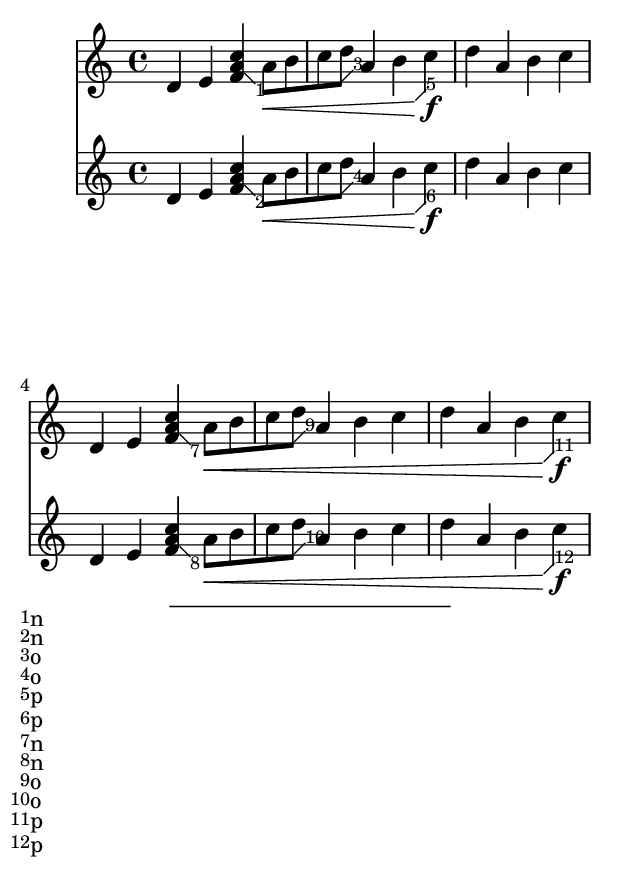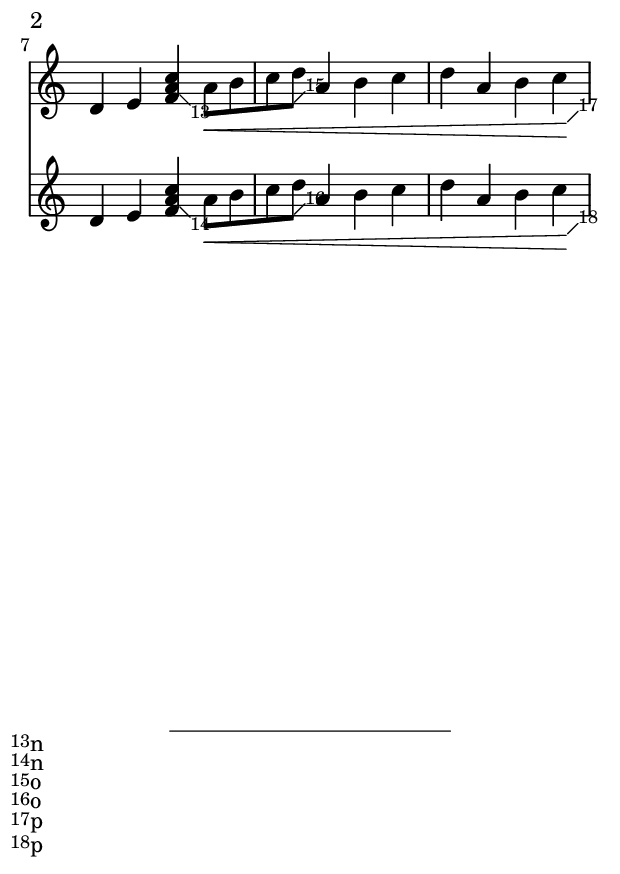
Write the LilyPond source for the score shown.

\version "2.19.21"
\header {
  texidoc = "This regtest makes sure that footnote numbers are laid out
in the correct vertical order.
"
}

#(define (make-footnote-numbering-assertion-function n)
  (lambda (x)
    (if (not (= n x))
      (ly:error (_ "Expecting number ~a, got ~a") n x))))

#(define (simultaneous-footnote-numbering-assertion-function x y)
  (lambda (grob)
    (let ((n (if (grob::has-interface (ly:grob-parent grob Y)
                                      'beam-interface)
                 x
                 y)))
      (lambda (x)
        (if (not (= n x))
          (ly:error (_ "Expecting number ~a, got ~a") n x))))))

\paper {
  reset-footnotes-on-new-page = ##f
}

#(set-default-paper-size "a6")
\book {
  \score {
    <<
      \new Staff \relative {
        d'4 e
        \once \override FootnoteItem.numbering-assertion-function =
          #(lambda (grob) (make-footnote-numbering-assertion-function 0))
        < f \footnote #'(1 . -1) \markup { n } a c >
        \once \override FootnoteSpanner.numbering-assertion-function =
          #(simultaneous-footnote-numbering-assertion-function 2 4)
        a8-\footnote #'(1 . 1) \markup { p } \<
	-\footnote #'(1 . 1) \markup { o } [ b c d ] a4 b c\f |
        d a b c |\break
        d,4 e
        \once \override FootnoteItem.numbering-assertion-function =
          #(lambda (grob) (make-footnote-numbering-assertion-function 6))
        < f \footnote #'(1 . -1) \markup { n } a c >
        \once \override FootnoteSpanner.numbering-assertion-function =
          #(simultaneous-footnote-numbering-assertion-function 8 10)
        a8-\footnote #'(1 . 1) \markup { p } \<
	-\footnote #'(1 . 1) \markup { o } [ b c d ] a4 b c |
        d a b c\f |\pageBreak
        d,4 e
        \once \override FootnoteItem.numbering-assertion-function =
          #(lambda (grob) (make-footnote-numbering-assertion-function 12))
        < f  \footnote #'(1 . -1) \markup { n } a c >
        \once \override FootnoteSpanner.numbering-assertion-function =
          #(simultaneous-footnote-numbering-assertion-function 14 16)
        a8-\footnote #'(1 . 1) \markup { p } \<
	-\single\footnote #'(1 . 1) \markup { o } Beam [ b c d ] a4 b c |
        d a b c\! |\break
      }
      \new Staff \relative {
        d'4 e
        \once \override FootnoteItem.numbering-assertion-function =
          #(lambda (grob) (make-footnote-numbering-assertion-function 1))
        < f \footnote #'(1 . -1) \markup { n } a c >
        \once \override FootnoteSpanner.numbering-assertion-function =
          #(simultaneous-footnote-numbering-assertion-function 3 5)
        a8-\single\footnote #'(1 . 1) \markup { p } Hairpin \<
	-\footnote #'(1 . 1) \markup { o } [ b c d ] a4 b c\f |
        d a b c |\break
        d,4 e
        \once \override FootnoteItem.numbering-assertion-function =
          #(lambda (grob) (make-footnote-numbering-assertion-function 7))
        < f \footnote #'(1 . -1) \markup { n } a c >
        \once \override FootnoteSpanner.numbering-assertion-function =
          #(simultaneous-footnote-numbering-assertion-function 9 11)
        a8-\footnote #'(1 . 1) \markup { p } \<
	-\footnote #'(1 . 1) \markup { o } [ b c d ] a4 b c |
        d a b c\f |\pageBreak
        d,4 e
        \once \override FootnoteItem.numbering-assertion-function =
          #(lambda (grob) (make-footnote-numbering-assertion-function 13))
        < f \footnote #'(1 . -1) \markup { n } a c >
        \once \override FootnoteSpanner.numbering-assertion-function =
          #(simultaneous-footnote-numbering-assertion-function 15 17)
        a8-\single\footnote #'(1 . 1) \markup { p } Hairpin \<
	-\footnote #'(1 . 1) \markup { o } [ b c d ] a4 b c |
        d a b c\! |\break
      }
    >>
  }
}
